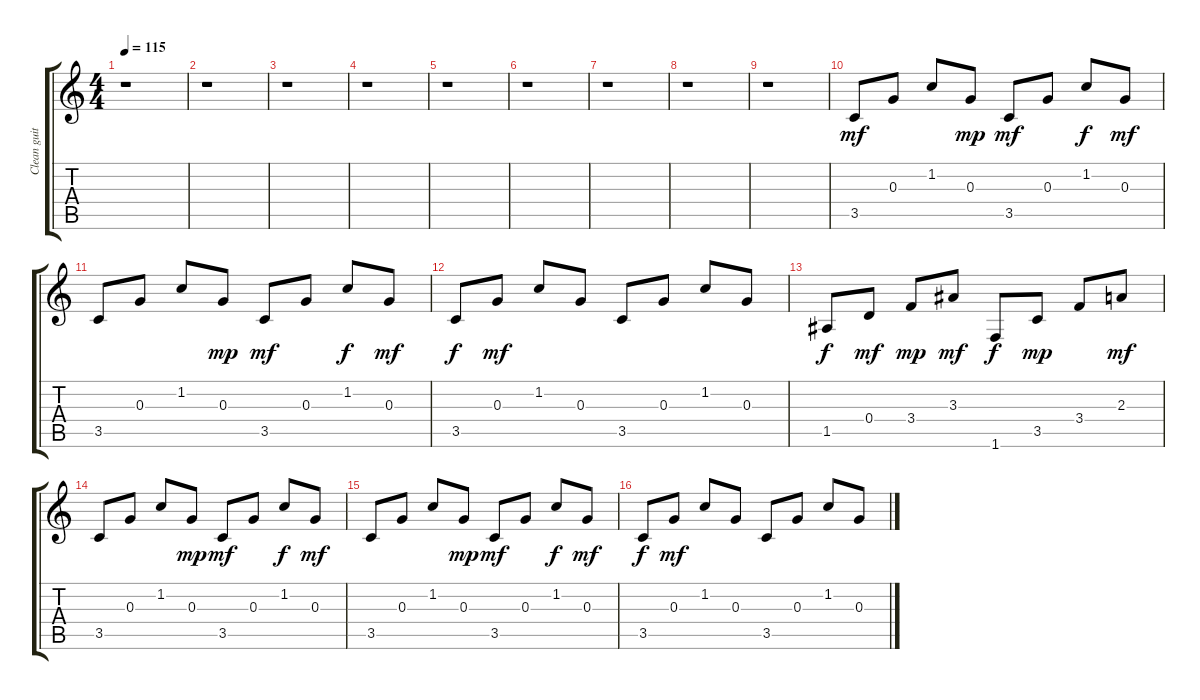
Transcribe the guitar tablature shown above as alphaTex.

\track ("Clean guitar" "Clean guit") {instrument electricguitarclean}
\staff {score tabs}
\tuning (E4 B3 G3 D3 A2 E2) {hide}
\ts (4 4)
\tempo 115
\clef g2
\ks c
r.1{dy mf} |
r.1 |
r.1 |
r.1 |
r.1 |
r.1 |
r.1 |
r.1 |
r.1 |
3.5.8 0.3.8 1.2.8 0.3.8{dy mp} 3.5.8{dy mf} 0.3.8 1.2.8{dy f} 0.3.8{dy mf} |
3.5.8 0.3.8 1.2.8 0.3.8{dy mp} 3.5.8{dy mf} 0.3.8 1.2.8{dy f} 0.3.8{dy mf} |
3.5.8{dy f} 0.3.8{dy mf} 1.2.8 0.3.8 3.5.8 0.3.8 1.2.8 0.3.8 |
1.5.8{dy f} 0.4.8{dy mf} 3.4.8{dy mp} 3.3.8{dy mf} 1.6.8{dy f} 3.5.8{dy mp} 3.4.8 2.3.8{dy mf} |
3.5.8 0.3.8 1.2.8 0.3.8{dy mp} 3.5.8{dy mf} 0.3.8 1.2.8{dy f} 0.3.8{dy mf} |
3.5.8 0.3.8 1.2.8 0.3.8{dy mp} 3.5.8{dy mf} 0.3.8 1.2.8{dy f} 0.3.8{dy mf} |
3.5.8{dy f} 0.3.8{dy mf} 1.2.8 0.3.8 3.5.8 0.3.8 1.2.8 0.3.8
